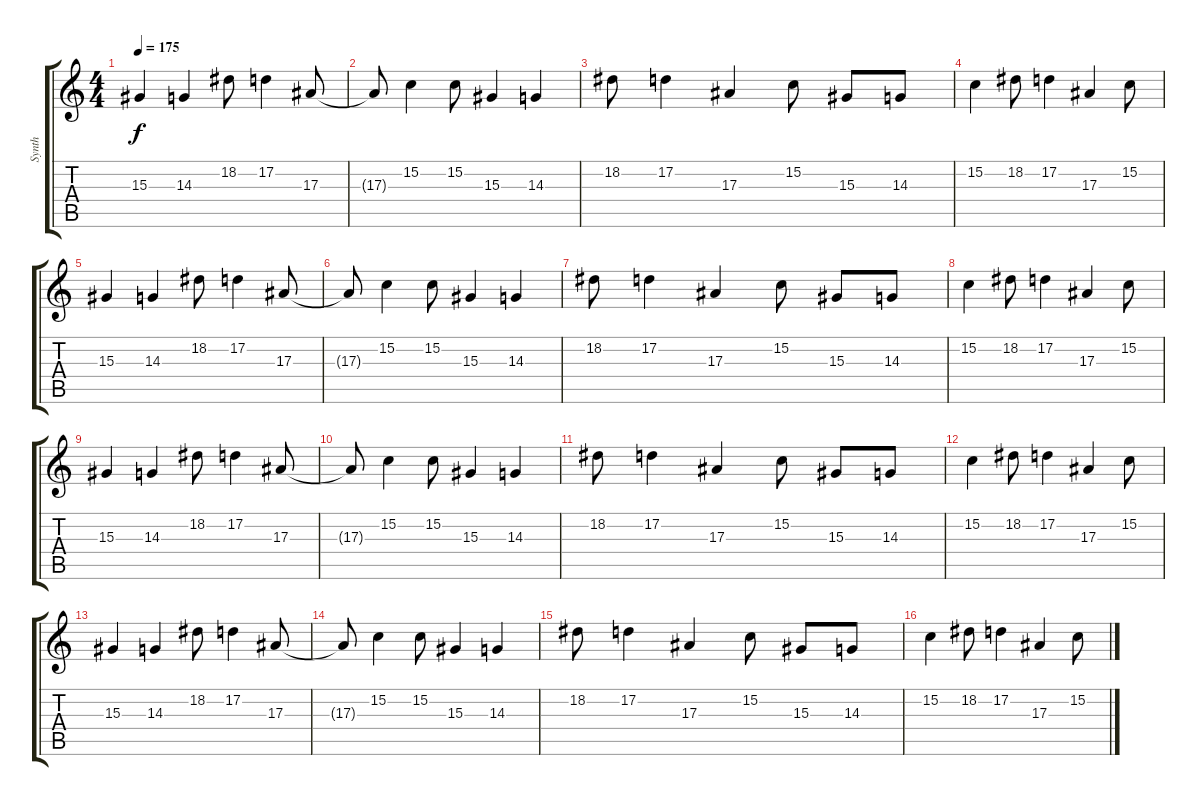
\track ("Synth" "Synth") {instrument lead2sawtooth}
\staff {score tabs}
\tuning (D4 A3 F3 C3 G2 C2) {hide}
\ts (4 4)
\tempo 175
\clef g2
\ks c
15.3.4{dy f} 14.3.4 18.2.8 17.2.4 17.3.8 |
17.3{t}.8 15.2.4 15.2.8 15.3.4 14.3.4 |
18.2.8 17.2.4 17.3.4 15.2.8 15.3.8 14.3.8 |
15.2.4 18.2.8 17.2.4 17.3.4 15.2.8 |
15.3.4 14.3.4 18.2.8 17.2.4 17.3.8 |
17.3{t}.8 15.2.4 15.2.8 15.3.4 14.3.4 |
18.2.8 17.2.4 17.3.4 15.2.8 15.3.8 14.3.8 |
15.2.4 18.2.8 17.2.4 17.3.4 15.2.8 |
15.3.4 14.3.4 18.2.8 17.2.4 17.3.8 |
17.3{t}.8 15.2.4 15.2.8 15.3.4 14.3.4 |
18.2.8 17.2.4 17.3.4 15.2.8 15.3.8 14.3.8 |
15.2.4 18.2.8 17.2.4 17.3.4 15.2.8 |
15.3.4 14.3.4 18.2.8 17.2.4 17.3.8 |
17.3{t}.8 15.2.4 15.2.8 15.3.4 14.3.4 |
18.2.8 17.2.4 17.3.4 15.2.8 15.3.8 14.3.8 |
15.2.4 18.2.8 17.2.4 17.3.4 15.2.8
